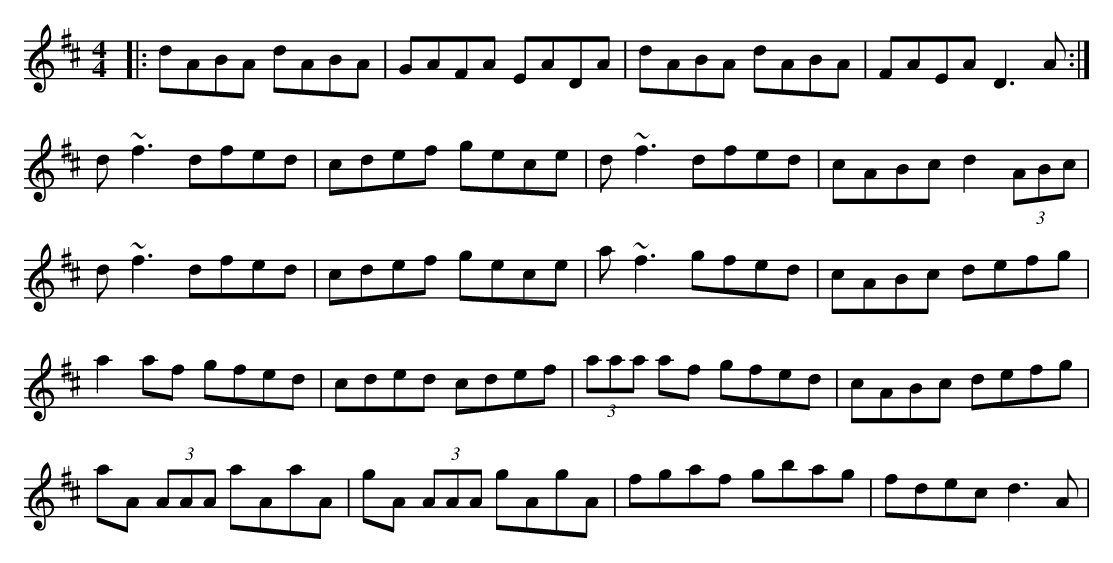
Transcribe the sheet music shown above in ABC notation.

X:1
M:4/4
K:D
|:dABA dABA|GAFA EADA|dABA dABA|FAEA D3 A:|
d~f3 dfed|cdef gece|d~f3 dfed|cABc d2 (3ABc|
d~f3 dfed|cdef gece|a~f3 gfed|cABc defg|
a2 af gfed|cded cdef|(3aaa af gfed|cABc defg|
aA (3AAA aAaA|gA (3AAA gAgA|fgaf gbag|fdec d3 A|
